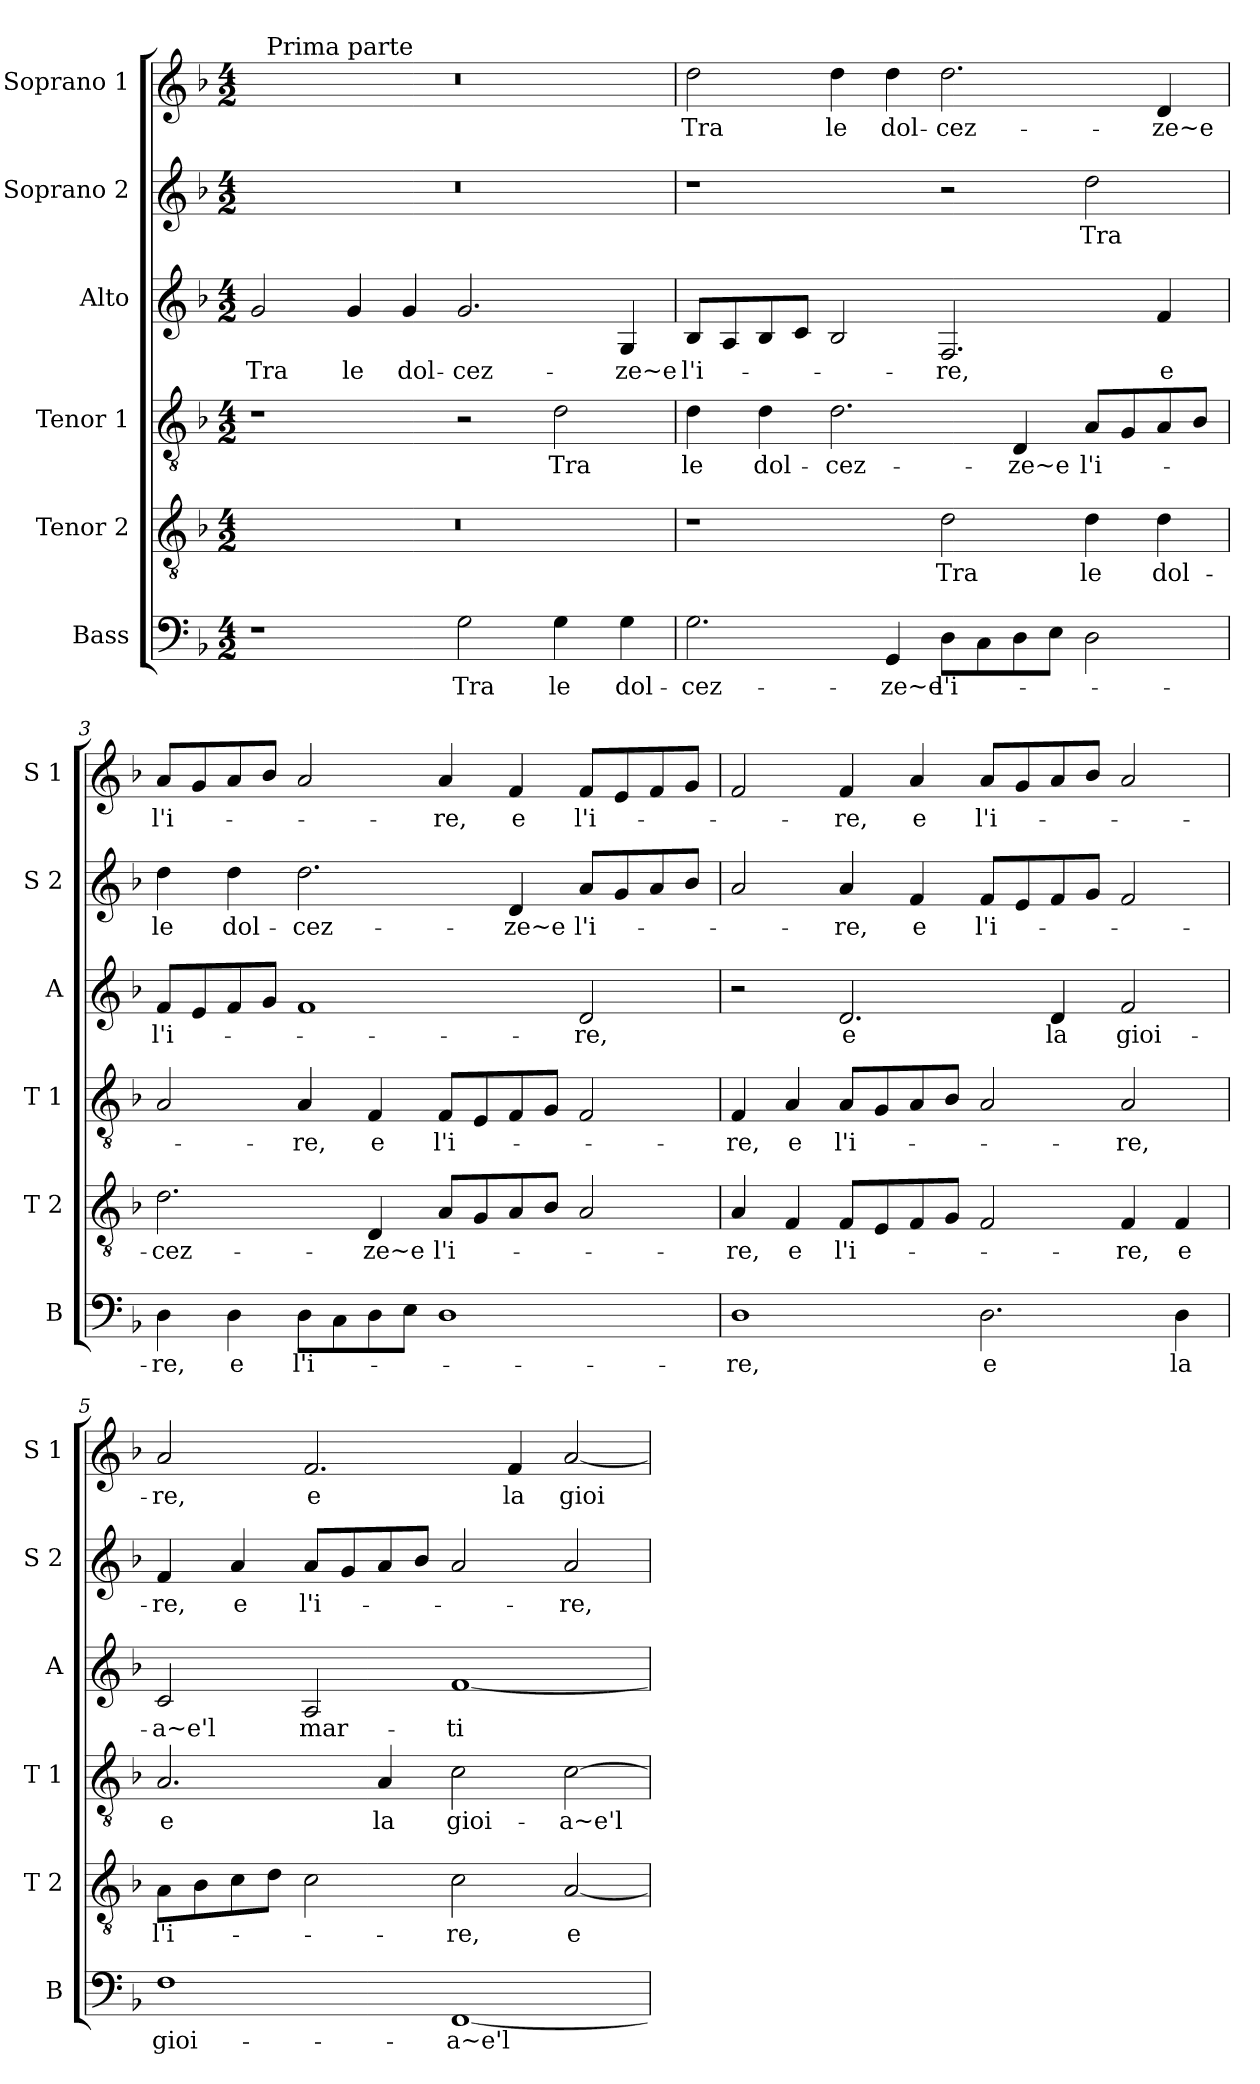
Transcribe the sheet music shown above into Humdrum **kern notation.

**kern	**text	**kern	**text	**kern	**text	**kern	**text	**kern	**text	**kern	**text
*part6	*part6	*part5	*part5	*part4	*part4	*part3	*part3	*part2	*part2	*part1	*part1
*staff6	*staff6	*staff5	*staff5	*staff4	*staff4	*staff3	*staff3	*staff2	*staff2	*staff1	*staff1
*I"Bass	*	*I"Tenor 2	*	*I"Tenor 1	*	*I"Alto	*	*I"Soprano 2	*	*I"Soprano 1	*
*I'B	*	*I'T 2	*	*I'T 1	*	*I'A	*	*I'S 2	*	*I'S 1	*
*clefF4	*	*clefGv2	*	*clefGv2	*	*clefG2	*	*clefG2	*	*clefG2	*
*k[b-]	*	*k[b-]	*	*k[b-]	*	*k[b-]	*	*k[b-]	*	*k[b-]	*
*F:	*	*F:	*	*F:	*	*F:	*	*F:	*	*F:	*
*M4/2	*	*M4/2	*	*M4/2	*	*M4/2	*	*M4/2	*	*M4/2	*
=1	=1	=1	=1	=1	=1	=1	=1	=1	=1	=1	=1
!	!	!	!	!	!	!	!LO:LY:b	!	!	!	!
*	*	*	*	*	*	*	*	*	*	*^	*
1r	.	0r	.	1r	.	2g/	Tra	0r	.	0r	32ryy	.
!	!	!	!	!	!	!	!	!	!	!	!LO:TX:a:t=Prima parte	!
.	.	.	.	.	.	.	.	.	.	.	1ryy	.
!	!	!	!	!	!	!	!LO:LY:b	!	!	!	!	!
.	.	.	.	.	.	4g/	le	.	.	.	.	.
!	!	!	!	!	!	!	!LO:LY:b	!	!	!	!	!
.	.	.	.	.	.	4g/	dol-	.	.	.	.	.
!	!LO:LY:b	!	!	!	!	!	!LO:LY:b	!	!	!	!	!
2G\	Tra	.	.	2r	.	2.g/	-cez-	.	.	.	.	.
.	.	.	.	.	.	.	.	.	.	.	2ryy	.
!	!LO:LY:b	!	!	!	!LO:LY:b	!	!	!	!	!	!	!
4G\	le	.	.	2d\	Tra	.	.	.	.	.	.	.
.	.	.	.	.	.	.	.	.	.	.	4...ryy	.
!	!LO:LY:b	!	!	!	!	!	!LO:LY:b	!	!	!	!	!
4G\	dol-	.	.	.	.	4G/	-ze~e	.	.	.	.	.
=2	=2	=2	=2	=2	=2	=2	=2	=2	=2	=2	=2	=2
!	!LO:LY:b	!	!	!	!LO:LY:b	!	!LO:LY:b	!	!	!	!	!LO:LY:b
*	*	*	*	*	*	*	*	*	*	*v	*v	*
2.G\	-cez-	1r	.	4d\	le	8B-/L	l'i-	1r	.	2dd\	Tra
.	.	.	.	.	.	8A/	.	.	.	.	.
!	!	!	!	!	!LO:LY:b	!	!	!	!	!	!
.	.	.	.	4d\	dol-	8B-/	.	.	.	.	.
.	.	.	.	.	.	8c/J	.	.	.	.	.
!	!	!	!	!	!LO:LY:b	!	!	!	!	!	!LO:LY:b
.	.	.	.	2.d\	-cez-	2B-/	.	.	.	4dd\	le
!	!LO:LY:b	!	!	!	!	!	!	!	!	!	!LO:LY:b
4GG/	-ze~e	.	.	.	.	.	.	.	.	4dd\	dol-
!	!LO:LY:b	!	!LO:LY:b	!	!	!	!LO:LY:b	!	!	!	!LO:LY:b
8D\L	l'i-	2d\	Tra	.	.	2.F/	-re,	2r	.	2.dd\	-cez-
8C\	.	.	.	.	.	.	.	.	.	.	.
!	!	!	!	!	!LO:LY:b	!	!	!	!	!	!
8D\	.	.	.	4D/	-ze~e	.	.	.	.	.	.
8E\J	.	.	.	.	.	.	.	.	.	.	.
!	!	!	!LO:LY:b	!	!LO:LY:b	!	!	!	!LO:LY:b	!	!
2D\	.	4d\	le	8A/L	l'i-	.	.	2dd\	Tra	.	.
.	.	.	.	8G/	.	.	.	.	.	.	.
!	!	!	!LO:LY:b	!	!	!	!LO:LY:b	!	!	!	!LO:LY:b
.	.	4d\	dol-	8A/	.	4f/	e	.	.	4d/	-ze~e
.	.	.	.	8B-/J	.	.	.	.	.	.	.
!!LO:LB:g=z
=3	=3	=3	=3	=3	=3	=3	=3	=3	=3	=3	=3
!	!LO:LY:b	!	!LO:LY:b	!	!	!	!LO:LY:b	!	!LO:LY:b	!	!LO:LY:b
4D\	-re,	2.d\	-cez-	2A/	.	8f/L	l'i-	4dd\	le	8a/L	l'i-
.	.	.	.	.	.	8e/	.	.	.	8g/	.
!	!LO:LY:b	!	!	!	!	!	!	!	!LO:LY:b	!	!
4D\	e	.	.	.	.	8f/	.	4dd\	dol-	8a/	.
.	.	.	.	.	.	8g/J	.	.	.	8b-/J	.
!	!LO:LY:b	!	!	!	!LO:LY:b	!	!	!	!LO:LY:b	!	!
8D\L	l'i-	.	.	4A/	-re,	1f	.	2.dd\	-cez-	2a/	.
8C\	.	.	.	.	.	.	.	.	.	.	.
!	!	!	!LO:LY:b	!	!LO:LY:b	!	!	!	!	!	!
8D\	.	4D/	-ze~e	4F/	e	.	.	.	.	.	.
8E\J	.	.	.	.	.	.	.	.	.	.	.
!	!	!	!LO:LY:b	!	!LO:LY:b	!	!	!	!	!	!LO:LY:b
1D	.	8A/L	l'i-	8F/L	l'i-	.	.	.	.	4a/	-re,
.	.	8G/	.	8E/	.	.	.	.	.	.	.
!	!	!	!	!	!	!	!	!	!LO:LY:b	!	!LO:LY:b
.	.	8A/	.	8F/	.	.	.	4d/	-ze~e	4f/	e
.	.	8B-/J	.	8G/J	.	.	.	.	.	.	.
!	!	!	!	!	!	!	!LO:LY:b	!	!LO:LY:b	!	!LO:LY:b
.	.	2A/	.	2F/	.	2d/	-re,	8a/L	l'i-	8f/L	l'i-
.	.	.	.	.	.	.	.	8g/	.	8e/	.
.	.	.	.	.	.	.	.	8a/	.	8f/	.
.	.	.	.	.	.	.	.	8b-/J	.	8g/J	.
=4	=4	=4	=4	=4	=4	=4	=4	=4	=4	=4	=4
!	!LO:LY:b	!	!LO:LY:b	!	!LO:LY:b	!	!	!	!	!	!
1D	-re,	4A/	-re,	4F/	-re,	2r	.	2a/	.	2f/	.
!	!	!	!LO:LY:b	!	!LO:LY:b	!	!	!	!	!	!
.	.	4F/	e	4A/	e	.	.	.	.	.	.
!	!	!	!LO:LY:b	!	!LO:LY:b	!	!LO:LY:b	!	!LO:LY:b	!	!LO:LY:b
.	.	8F/L	l'i-	8A/L	l'i-	2.d/	e	4a/	-re,	4f/	-re,
.	.	8E/	.	8G/	.	.	.	.	.	.	.
!	!	!	!	!	!	!	!	!	!LO:LY:b	!	!LO:LY:b
.	.	8F/	.	8A/	.	.	.	4f/	e	4a/	e
.	.	8G/J	.	8B-/J	.	.	.	.	.	.	.
!	!LO:LY:b	!	!	!	!	!	!	!	!LO:LY:b	!	!LO:LY:b
2.D\	e	2F/	.	2A/	.	.	.	8f/L	l'i-	8a/L	l'i-
.	.	.	.	.	.	.	.	8e/	.	8g/	.
!	!	!	!	!	!	!	!LO:LY:b	!	!	!	!
.	.	.	.	.	.	4d/	la	8f/	.	8a/	.
.	.	.	.	.	.	.	.	8g/J	.	8b-/J	.
!	!	!	!LO:LY:b	!	!LO:LY:b	!	!LO:LY:b	!	!	!	!
.	.	4F/	-re,	2A/	-re,	2f/	gioi-	2f/	.	2a/	.
!	!LO:LY:b	!	!LO:LY:b	!	!	!	!	!	!	!	!
4D\	la	4F/	e	.	.	.	.	.	.	.	.
=5	=5	=5	=5	=5	=5	=5	=5	=5	=5	=5	=5
!	!LO:LY:b	!	!LO:LY:b	!	!LO:LY:b	!	!LO:LY:b	!	!LO:LY:b	!	!LO:LY:b
1F	gioi-	8A\L	l'i-	2.A/	e	2c/	-a~e'l	4f/	-re,	2a/	-re,
.	.	8B-\	.	.	.	.	.	.	.	.	.
!	!	!	!	!	!	!	!	!	!LO:LY:b	!	!
.	.	8c\	.	.	.	.	.	4a/	e	.	.
.	.	8d\J	.	.	.	.	.	.	.	.	.
!	!	!	!	!	!	!	!LO:LY:b	!	!LO:LY:b	!	!LO:LY:b
.	.	2c\	.	.	.	2A/	mar-	8a/L	l'i-	2.f/	e
.	.	.	.	.	.	.	.	8g/	.	.	.
!	!	!	!	!	!LO:LY:b	!	!	!	!	!	!
.	.	.	.	4A/	la	.	.	8a/	.	.	.
.	.	.	.	.	.	.	.	8b-/J	.	.	.
!	!LO:LY:b	!	!LO:LY:b	!	!LO:LY:b	!	!LO:LY:b	!	!	!	!
[1FF	-a~e'l	2c\	-re,	2c\	gioi-	[1f	-ti-	2a/	.	.	.
!	!	!	!	!	!	!	!	!	!	!	!LO:LY:b
.	.	.	.	.	.	.	.	.	.	4f/	la
!	!	!	!LO:LY:b	!	!LO:LY:b	!	!	!	!LO:LY:b	!	!LO:LY:b
.	.	[2A/	e	[2c\	-a~e'l	.	.	2a/	-re,	[2a/	gioi-
=	=	=	=	=	=	=	=	=	=	=	=
*-	*-	*-	*-	*-	*-	*-	*-	*-	*-	*-	*-
